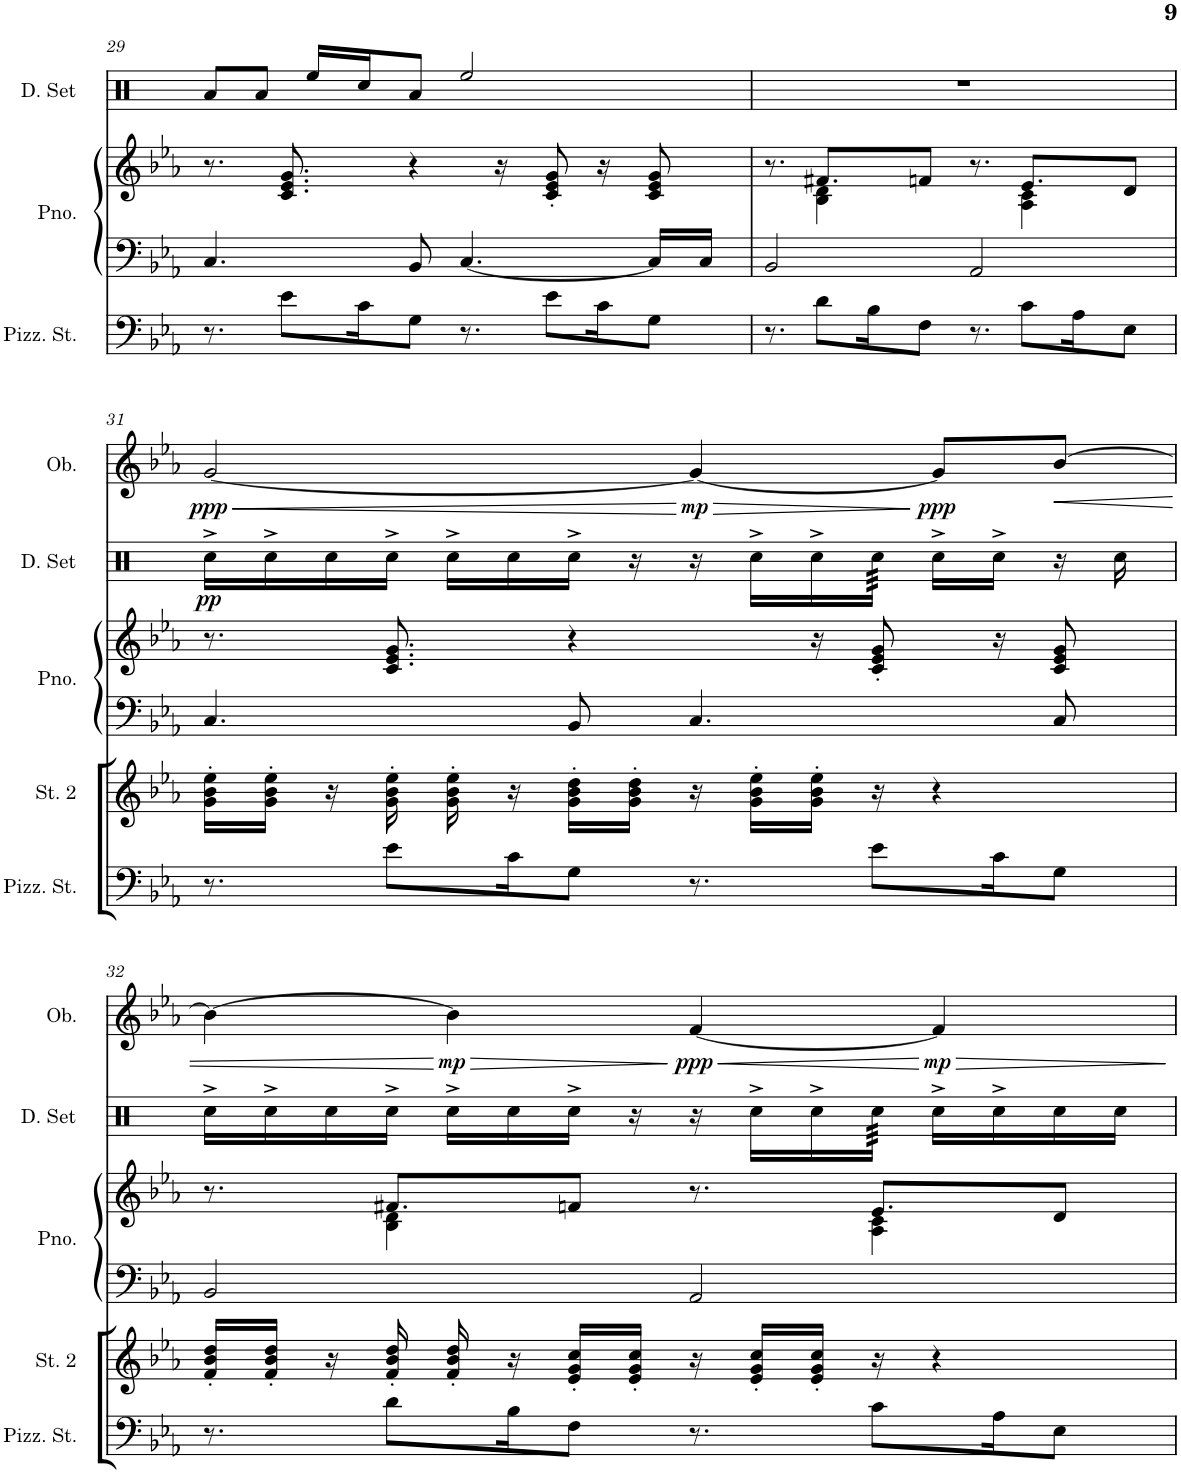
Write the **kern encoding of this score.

**kern	**kern	**kern	**kern	**kern	**dynam	**kern
*part5	*part4	*part3	*part3	*part2	*part2	*part1
*staff6	*staff5	*staff4	*staff3	*staff2	*staff2	*staff1
*I"Pizzicato Strings	*I"Strings 2	*I"Grand Piano	*	*I"Oboe	*	*I"Beep
*I'Pizz. St.	*I'St. 2	*I'Pno.	*	*I'Ob.	*	*I'Beep
!!LO:PB:g=z
*clefF4	*clefG2	*clefF4	*clefG2	*clefG2	*	*clefG2
*	*	*	*	*	*	*Trd1c2
*k[b-e-a-]	*k[b-e-a-]	*k[b-e-a-]	*k[b-e-a-]	*k[b-e-a-]	*	*k[b-e-a-]
*M4/4	*M4/4	*M4/4	*M4/4	*M4/4	*	*M4/4
=29	=29	=29	=29	=29	=29	=29
8.r	1r	4.C/	8.r	1r	.	1r
8e-\L	.	.	8.c/ 8.e-/ 8.g/	.	.	.
16c\K	.	.	.	.	.	.
8G\J	.	8BB-/	4r	.	.	.
8.r	.	[4.C/	.	.	.	.
.	.	.	16r	.	.	.
8e-\L	.	.	8c/' 8e-/' 8g/'	.	.	.
16c\K	.	.	16r	.	.	.
8G\J	.	16C/LL]	8c/ 8e-/ 8g/	.	.	.
.	.	16C/JJ	.	.	.	.
=30	=30	=30	=30	=30	=30	=30
*	*	*	*^	*	*	*
8.r	1r	2BB-/	8.r	8.ryy	1r	.	1r
8d\L	.	.	8.f#X/L	4B-\ 4d\	.	.	.
16B-\K	.	.	.	.	.	.	.
8F\J	.	.	8fn/J	.	.	.	.
.	.	.	.	4ryy	.	.	.
8.r	.	2AA-/	8.r	.	.	.	.
8c\L	.	.	8.e-/L	4A-\ 4c\	.	.	.
16A-\K	.	.	.	.	.	.	.
8E-\J	.	.	8d/J	.	.	.	.
.	.	.	.	16ryy	.	.	.
!!LO:LB:g=z
=31	=31	=31	=31	=31	=31	=31	=31
!	!	!	!	!	!	!LO:HP:b	!
!	!	!	!	!	!	!LO:DY:n=1:b	!
*	*	*	*v	*v	*	*	*
8.r	16g\' 16b-\' 16ee-\'LL	4.C/	8.r	[2g/	< ppp	1r
.	16g\' 16b-\' 16ee-\'JJ	.	.	.	.	.
.	16r	.	.	.	.	.
8e-\L	16g\' 16b-\' 16ee-\'	.	8.c/ 8.e-/ 8.g/	.	.	.
.	16g\' 16b-\' 16ee-\'	.	.	.	.	.
16c\K	16r	.	.	.	.	.
8G\J	16g\' 16b-\' 16dd\'LL	8BB-/	4r	.	.	.
.	16g\' 16b-\' 16dd\'JJ	.	.	.	.	.
!	!	!	!	!	!LO:HP:n=1:b	!
!	!	!	!	!	!LO:DY:n=2:b	!
8.r	16r	4.C/	.	4g/_	[ > mp	.
.	16g\' 16b-\' 16ee-\'LL	.	.	.	.	.
.	16g\' 16b-\' 16ee-\'JJ	.	16r	.	.	.
8e-\L	16r	.	8c/' 8e-/' 8g/'	.	.	.
!	!	!	!	!	!LO:DY:n=3:b	!
.	4r	.	.	8g/L]	] ppp	.
16c\K	.	.	16r	.	.	.
!	!	!	!	!	!LO:HP:b	!
8G\J	.	8C/	8c/ 8e-/ 8g/	[8b-/J	<	.
!!LO:LB:g=z
=32	=32	=32	=32	=32	=32	=32
*	*	*	*^	*	*	*
8.r	16f/' 16b-/' 16dd/'LL	2BB-/	8.r	8.ryy	4b-\_	.	1r
.	16f/' 16b-/' 16dd/'JJ	.	.	.	.	.	.
.	16r	.	.	.	.	.	.
8d\L	16f/' 16b-/' 16dd/'	.	8.f#X/L	4B-\ 4d\	.	.	.
!	!	!	!	!	!	!LO:HP:n=1:b	!
!	!	!	!	!	!	!LO:DY:n=1:b	!
.	16f/' 16b-/' 16dd/'	.	.	.	4b-\]	[ > mp	.
16B-\K	16r	.	.	.	.	.	.
8F\J	16e-/' 16g/' 16cc/'LL	.	8fn/J	.	.	.	.
.	16e-/' 16g/' 16cc/'JJ	.	.	4ryy	.	.	.
!	!	!	!	!	!	!LO:HP:n=1:b	!
!	!	!	!	!	!	!LO:DY:n=2:b	!
8.r	16r	2AA-/	8.r	.	[4f/	] < ppp	.
.	16e-/' 16g/' 16cc/'LL	.	.	.	.	.	.
.	16e-/' 16g/' 16cc/'JJ	.	.	.	.	.	.
8c\L	16r	.	8.e-/L	4A-\ 4c\	.	.	.
!	!	!	!	!	!	!LO:HP:n=1:b	!
!	!	!	!	!	!	!LO:DY:n=3:b	!
.	4r	.	.	.	4f/]	[ > mp	.
16A-\K	.	.	.	.	.	.	.
8E-\J	.	.	8d/J	.	.	.	.
.	.	.	.	16ryy	.	.	.
*	*	*	*v	*v	*	*	*
.	.	.	.	.	]	.
=	=	=	=	=	=	=
*-	*-	*-	*-	*-	*-	*-
